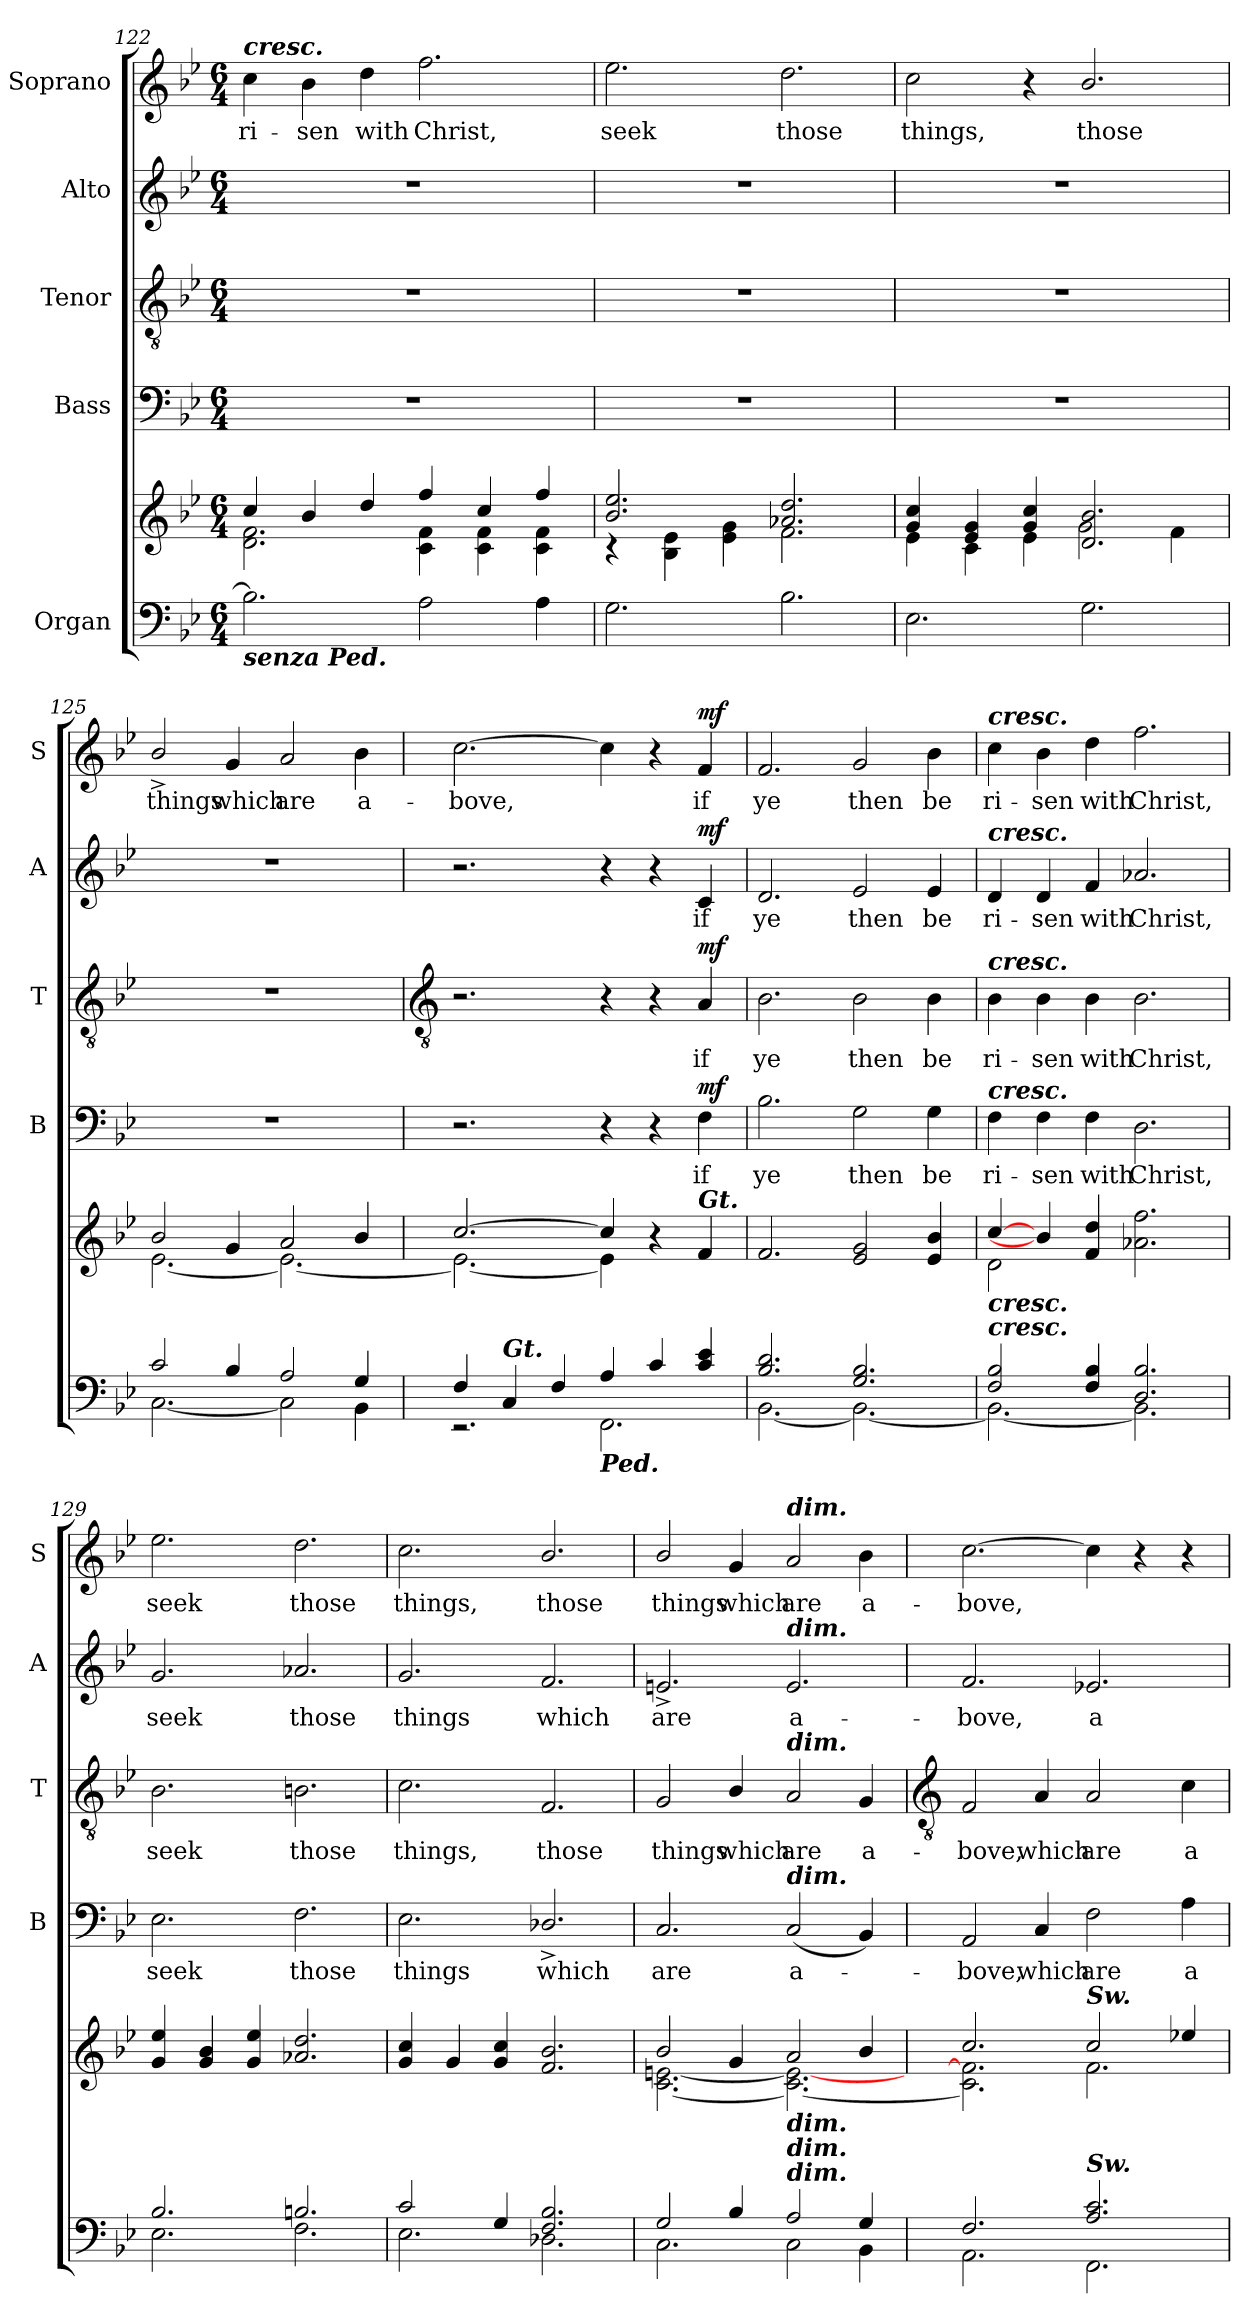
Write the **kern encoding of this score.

**kern	**kern	**kern	**text	**dynam	**kern	**text	**dynam	**kern	**text	**dynam	**kern	**text	**dynam
*part5	*part5	*part4	*part4	*part4	*part3	*part3	*part3	*part2	*part2	*part2	*part1	*part1	*part1
*staff6	*staff5	*staff4	*staff4	*staff4	*staff3	*staff3	*staff3	*staff2	*staff2	*staff2	*staff1	*staff1	*staff1
*I"Organ	*	*I"Bass	*	*	*I"Tenor	*	*	*I"Alto	*	*	*I"Soprano	*	*
*	*	*I'B	*	*	*I'T	*	*	*I'A	*	*	*I'S	*	*
*clefF4	*clefG2	*clefF4	*	*	*clefGv2	*	*	*clefG2	*	*	*clefG2	*	*
*k[b-e-]	*k[b-e-]	*k[b-e-]	*	*	*k[b-e-]	*	*	*k[b-e-]	*	*	*k[b-e-]	*	*
*B-:	*B-:	*B-:	*	*	*B-:	*	*	*B-:	*	*	*B-:	*	*
*M6/4	*M6/4	*M6/4	*	*	*M6/4	*	*	*M6/4	*	*	*M6/4	*	*
=122	=122	=122	=122	=122	=122	=122	=122	=122	=122	=122	=122	=122	=122
*^	*	*	*	*	*	*	*	*	*	*	*	*	*
!	!	!	!	!	!	!	!	!	!	!	!	!LO:TX:a:Bi:t=cresc.	!	!
!LO:TX:b:Bi:t=senza Ped.	!	!	!	!	!	!	!	!	!	!	!	!	!	!
!	!LO:N:vis=1	!	!LO:N:vis=1	!	!	!LO:N:vis=1	!	!	!LO:N:vis=1	!	!	!	!LO:LY:b	!
*	*	*^	*	*	*	*	*	*	*	*	*	*	*	*
2.B-\]	1.ryy	4cc/	2.d\ 2.f\	1.r	.	.	1.r	.	.	1.r	.	.	4cc	ri-	.
!	!	!	!	!	!	!	!	!	!	!	!	!	!	!LO:LY:b	!
.	.	4b-/	.	.	.	.	.	.	.	.	.	.	4b-	-sen	.
!	!	!	!	!	!	!	!	!	!	!	!	!	!	!LO:LY:b	!
.	.	4dd/	.	.	.	.	.	.	.	.	.	.	4dd	with	.
!	!	!	!	!	!	!	!	!	!	!	!	!	!	!LO:LY:b	!
2A\	.	4ff/	4c\ 4f\	.	.	.	.	.	.	.	.	.	2.ff	Christ,	.
.	.	4cc/	4c\ 4f\	.	.	.	.	.	.	.	.	.	.	.	.
4A\	.	4ff/	4c\ 4f\	.	.	.	.	.	.	.	.	.	.	.	.
=123	=123	=123	=123	=123	=123	=123	=123	=123	=123	=123	=123	=123	=123	=123	=123
!	!LO:N:vis=1	!	!	!LO:N:vis=1	!	!	!LO:N:vis=1	!	!	!LO:N:vis=1	!	!	!	!LO:LY:b	!
2.G\	1.ryy	2.b-/ 2.ee-/	4r	1.r	.	.	1.r	.	.	1.r	.	.	2.ee-	seek	.
.	.	.	4B-\ 4e-\	.	.	.	.	.	.	.	.	.	.	.	.
.	.	.	4e-\ 4g\	.	.	.	.	.	.	.	.	.	.	.	.
!	!	!	!	!	!	!	!	!	!	!	!	!	!	!LO:LY:b	!
2.B-\	.	2.a-X/ 2.dd/	2.f\	.	.	.	.	.	.	.	.	.	2.dd	those	.
=124	=124	=124	=124	=124	=124	=124	=124	=124	=124	=124	=124	=124	=124	=124	=124
!	!LO:N:vis=1	!	!	!LO:N:vis=1	!	!	!LO:N:vis=1	!	!	!LO:N:vis=1	!	!	!	!LO:LY:b	!
2.E-\	1.ryy	4g/ 4cc/	4e-\	1.r	.	.	1.r	.	.	1.r	.	.	2cc	things,	.
.	.	4e-/ 4g/	4c\	.	.	.	.	.	.	.	.	.	.	.	.
.	.	4g/ 4cc/	4e-\	.	.	.	.	.	.	.	.	.	4r	.	.
!	!	!	!	!	!	!	!	!	!	!	!	!	!	!LO:LY:b	!
2.G\	.	2.d/ 2.b-/	2g\	.	.	.	.	.	.	.	.	.	2.b-/	those	.
.	.	.	4f\	.	.	.	.	.	.	.	.	.	.	.	.
=125	=125	=125	=125	=125	=125	=125	=125	=125	=125	=125	=125	=125	=125	=125	=125
!	!	!	!	!LO:N:vis=1	!	!	!LO:N:vis=1	!	!	!LO:N:vis=1	!	!	!	!LO:LY:b	!
2c/	[2.C\	2b-/	[2.e-\	1.r	.	.	1.r	.	.	1.r	.	.	2b-^/	things	.
!	!	!	!	!	!	!	!	!	!	!	!	!	!	!LO:LY:b	!
4B-/	.	4g/	.	.	.	.	.	.	.	.	.	.	4g	which	.
!	!	!	!	!	!	!	!	!	!	!	!	!	!	!LO:LY:b	!
2A/	2C\]	2a/	2.e-\_	.	.	.	.	.	.	.	.	.	2a	are	.
!	!	!	!	!	!	!	!	!	!	!	!	!	!	!LO:LY:b	!
4G/	4BB-\	4b-/	.	.	.	.	.	.	.	.	.	.	4b-	a-	.
!!LO:LB:g=z
=126	=126	=126	=126	=126	=126	=126	=126	=126	=126	=126	=126	=126	=126	=126	=126
*	*	*	*	*	*	*	*clefGv2	*	*	*	*	*	*	*	*
!	!	!	!	!	!	!	!	!	!	!	!	!	!	!LO:LY:b	!
4F/	2.r	[2.cc	2.e-\_	2.r	.	.	2.r	.	.	2.r	.	.	[2.cc	-bove,	.
!LO:TX:a:Bi:t=Gt.	!	!	!	!	!	!	!	!	!	!	!	!	!	!	!
4C/	.	.	.	.	.	.	.	.	.	.	.	.	.	.	.
4F/	.	.	.	.	.	.	.	.	.	.	.	.	.	.	.
!LO:TX:b:Bi:t=Ped.	!	!	!	!	!	!	!	!	!	!	!	!	!	!	!
4A/	2.FF\	4cc]	4e-\]	4r	.	.	4r	.	.	4r	.	.	4cc]	.	.
4c/	.	4r	2ryy	4r	.	.	4r	.	.	4r	.	.	4r	.	.
!	!	!LO:TX:a:Bi:t=Gt.	!	!	!	!	!	!	!	!	!	!	!	!	!
!	!	!	!	!	!LO:LY:b	!LO:DY:b	!	!LO:LY:b	!LO:DY:b	!	!LO:LY:b	!LO:DY:b	!	!LO:LY:b	!LO:DY:b
4c/ 4e-/	.	4f	.	4F	if	mf	4A	if	mf	4c	if	mf	4f	if	mf
=127	=127	=127	=127	=127	=127	=127	=127	=127	=127	=127	=127	=127	=127	=127	=127
!	!	!	!	!	!LO:LY:b	!	!	!LO:LY:b	!	!	!LO:LY:b	!	!	!LO:LY:b	!
2.B-/ 2.d/	[2.BB-\	2.f	1.ryy	2.B-	ye	.	2.B-	ye	.	2.d	ye	.	2.f	ye	.
!	!	!	!	!	!LO:LY:b	!	!	!LO:LY:b	!	!	!LO:LY:b	!	!	!LO:LY:b	!
2.G/ 2.B-/	2.BB-\_	2e- 2g	.	2G	then	.	2B-	then	.	2e-	then	.	2g	then	.
!	!	!	!	!	!LO:LY:b	!	!	!LO:LY:b	!	!	!LO:LY:b	!	!	!LO:LY:b	!
.	.	4e- 4b-	.	4G	be	.	4B-	be	.	4e-	be	.	4b-	be	.
=128	=128	=128	=128	=128	=128	=128	=128	=128	=128	=128	=128	=128	=128	=128	=128
!	!	!	!	!	!	!	!	!	!	!	!	!	!LO:TX:a:Bi:t=cresc.	!	!
!	!	!	!	!	!	!	!	!	!	!LO:TX:a:Bi:t=cresc.	!	!	!	!	!
!	!	!	!	!	!	!	!LO:TX:a:Bi:t=cresc.	!	!	!	!	!	!	!	!
!	!	!	!	!LO:TX:a:Bi:t=cresc.	!	!	!	!	!	!	!	!	!	!	!
!	!	!LO:TX:b:Bi:t=cresc.	!	!	!	!	!	!	!	!	!	!	!	!	!
!LO:TX:a:Bi:t=cresc.	!	!	!	!	!	!	!	!	!	!	!	!	!	!	!
!	!	!	!	!	!LO:LY:b	!	!	!LO:LY:b	!	!	!LO:LY:b	!	!	!LO:LY:b	!
2F/ 2B-/	2.BB-\_	[4cc/	2d\	4F	ri-	.	4B-	ri-	.	4d	ri-	.	4cc	ri-	.
!	!	!	!	!	!LO:LY:b	!	!	!LO:LY:b	!	!	!LO:LY:b	!	!	!LO:LY:b	!
.	.	4b-/]	.	4F	-sen	.	4B-	-sen	.	4d	-sen	.	4b-	-sen	.
!	!	!	!	!	!LO:LY:b	!	!	!LO:LY:b	!	!	!LO:LY:b	!	!	!LO:LY:b	!
4F/ 4B-/	.	4f 4dd	4ryy	4F	with	.	4B-	with	.	4f	with	.	4dd	with	.
!	!	!	!	!	!LO:LY:b	!	!	!LO:LY:b	!	!	!LO:LY:b	!	!	!LO:LY:b	!
2.D/ 2.B-/	2.BB-\]	2.a-X 2.ff	2.ryy	2.D	Christ,	.	2.B-	Christ,	.	2.a-X	Christ,	.	2.ff	Christ,	.
=129	=129	=129	=129	=129	=129	=129	=129	=129	=129	=129	=129	=129	=129	=129	=129
!	!	!	!LO:N:vis=1	!	!LO:LY:b	!	!	!LO:LY:b	!	!	!LO:LY:b	!	!	!LO:LY:b	!
2.B-/	2.E-\	4g 4ee-	1.ryy	2.E-	seek	.	2.B-	seek	.	2.g	seek	.	2.ee-	seek	.
.	.	4g 4b-	.	.	.	.	.	.	.	.	.	.	.	.	.
.	.	4g 4ee-	.	.	.	.	.	.	.	.	.	.	.	.	.
!	!	!	!	!	!LO:LY:b	!	!	!LO:LY:b	!	!	!LO:LY:b	!	!	!LO:LY:b	!
2.Bn/	2.F\	2.a-X 2.dd	.	2.F	those	.	2.Bn	those	.	2.a-X	those	.	2.dd	those	.
=130	=130	=130	=130	=130	=130	=130	=130	=130	=130	=130	=130	=130	=130	=130	=130
!	!	!	!LO:N:vis=1	!	!LO:LY:b	!	!	!LO:LY:b	!	!	!LO:LY:b	!	!	!LO:LY:b	!
2c/	2.E-\	4g 4cc	1.ryy	2.E-	things	.	2.c	things,	.	2.g	things	.	2.cc	things,	.
.	.	4g	.	.	.	.	.	.	.	.	.	.	.	.	.
4G/	.	4g 4cc	.	.	.	.	.	.	.	.	.	.	.	.	.
!	!	!	!	!	!LO:LY:b	!	!	!LO:LY:b	!	!	!LO:LY:b	!	!	!LO:LY:b	!
2.F/ 2.B-/	2.D-X\	2.f/ 2.b-/	.	2.D-X^/	which	.	2.F/	those	.	2.f/	which	.	2.b-/	those	.
=131	=131	=131	=131	=131	=131	=131	=131	=131	=131	=131	=131	=131	=131	=131	=131
!	!	!	!	!	!LO:LY:b	!	!	!LO:LY:b	!	!	!LO:LY:b	!	!	!LO:LY:b	!
2G/	2.C\	2b-/	[2.c\ [2.en\	2.C/	are	.	2G/	things	.	2.en^/	are	.	2b-/	things	.
!	!	!	!	!	!	!	!	!LO:LY:b	!	!	!	!	!	!LO:LY:b	!
4B-/	.	4g	.	.	.	.	4B-/	which	.	.	.	.	4g	which	.
!	!	!	!	!	!	!	!	!	!	!	!	!	!LO:TX:a:Bi:t=dim.	!	!
!	!	!	!	!	!	!	!	!	!	!LO:TX:a:Bi:t=dim.	!	!	!	!	!
!	!	!	!	!	!	!	!LO:TX:a:Bi:t=dim.	!	!	!	!	!	!	!	!
!	!	!	!	!LO:TX:a:Bi:t=dim.	!	!	!	!	!	!	!	!	!	!	!
!	!	!LO:TX:b:Bi:t=dim.	!	!	!	!	!	!	!	!	!	!	!	!	!
!LO:TX:a:Bi:t=dim.	!	!	!	!	!	!	!	!	!	!	!	!	!	!	!
!LO:TX:a:Bi:t=dim.	!	!	!	!	!	!	!	!	!	!	!	!	!	!	!
!	!	!	!	!	!LO:LY:b	!	!	!LO:LY:b	!	!	!LO:LY:b	!	!	!LO:LY:b	!
2A/	2C\	2a	2.c\_ 2.e\_	(<2C	a-	.	2A	are	.	2.e	a-	.	2a	are	.
!	!	!	!	!	!	!	!	!LO:LY:b	!	!	!	!	!	!LO:LY:b	!
4G/	4BB-\	4b-	.	4BB-)	.	.	4G	a-	.	.	.	.	4b-	a-	.
!!LO:LB:g=z
=132	=132	=132	=132	=132	=132	=132	=132	=132	=132	=132	=132	=132	=132	=132	=132
*	*	*	*	*	*	*	*clefGv2	*	*	*	*	*	*	*	*
!	!	!	!	!	!LO:LY:b	!	!	!LO:LY:b	!	!	!LO:LY:b	!	!	!LO:LY:b	!
2.F/	2.AA\	2.cc/	2.c\] 2.f\]	2AA	bove,	.	2F	-bove,	.	2.f	-bove,	.	[2.cc	-bove,	.
!	!	!	!	!	!LO:LY:b	!	!	!LO:LY:b	!	!	!	!	!	!	!
.	.	.	.	4C	which	.	4A	which	.	.	.	.	.	.	.
!	!	!LO:TX:a:Bi:t=Sw.	!	!	!	!	!	!	!	!	!	!	!	!	!
!LO:TX:a:Bi:t=Sw.	!	!	!	!	!	!	!	!	!	!	!	!	!	!	!
!	!	!	!	!	!LO:LY:b	!	!	!LO:LY:b	!	!	!LO:LY:b	!	!	!	!
2.A/ 2.c/	2.FF\	2cc/	2.f\	2F	are	.	2A	are	.	2.e-X	a-	.	4cc]	.	.
.	.	.	.	.	.	.	.	.	.	.	.	.	4r	.	.
!	!	!	!	!	!LO:LY:b	!	!	!LO:LY:b	!	!	!	!	!	!	!
.	.	4ee-X/	.	4A	a-	.	4c	a-	.	.	.	.	4r	.	.
*v	*v	*	*	*	*	*	*	*	*	*	*	*	*	*	*
*	*v	*v	*	*	*	*	*	*	*	*	*	*	*	*
=	=	=	=	=	=	=	=	=	=	=	=	=	=
*-	*-	*-	*-	*-	*-	*-	*-	*-	*-	*-	*-	*-	*-
